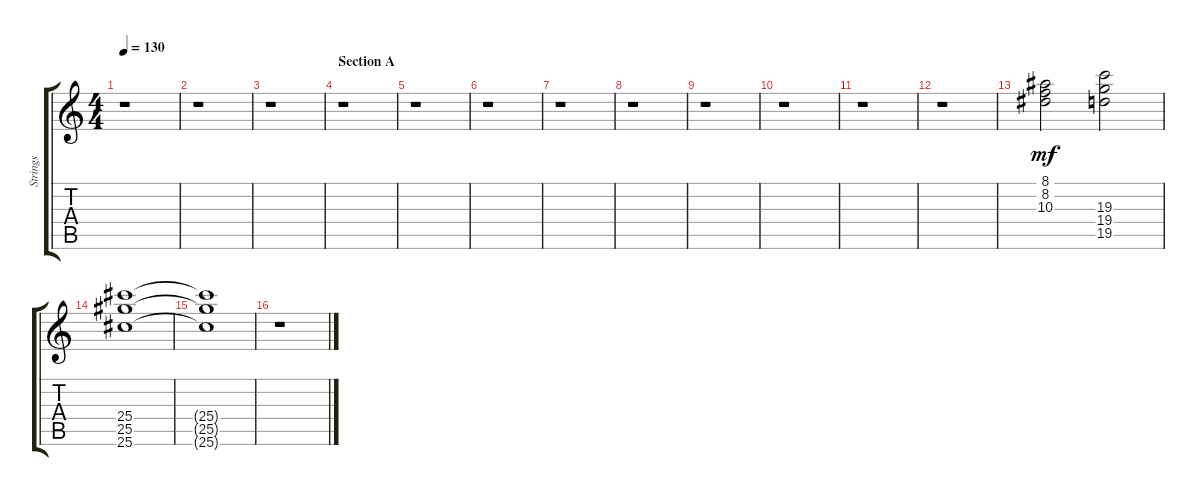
\track ("Strings" "Strings") {instrument electricguitarclean}
\staff {score tabs}
\tuning (D4 A3 F3 C3 G2 C2) {hide}
\ts (4 4)
\tempo 130
\clef g2
\ks aminor
r.1{dy mf instrument electricguitarclean} |
r.1 |
r.1 |
\section ("" "Section A")
r.1 |
r.1 |
r.1 |
r.1 |
r.1 |
r.1 |
r.1 |
r.1 |
r.1 |
(8.1 8.2 10.3).2 (19.3 19.4 19.5).2 |
(25.4 25.5 25.6).1 |
(25.4{t} 25.5{t} 25.6{t}).1 |
r.1
